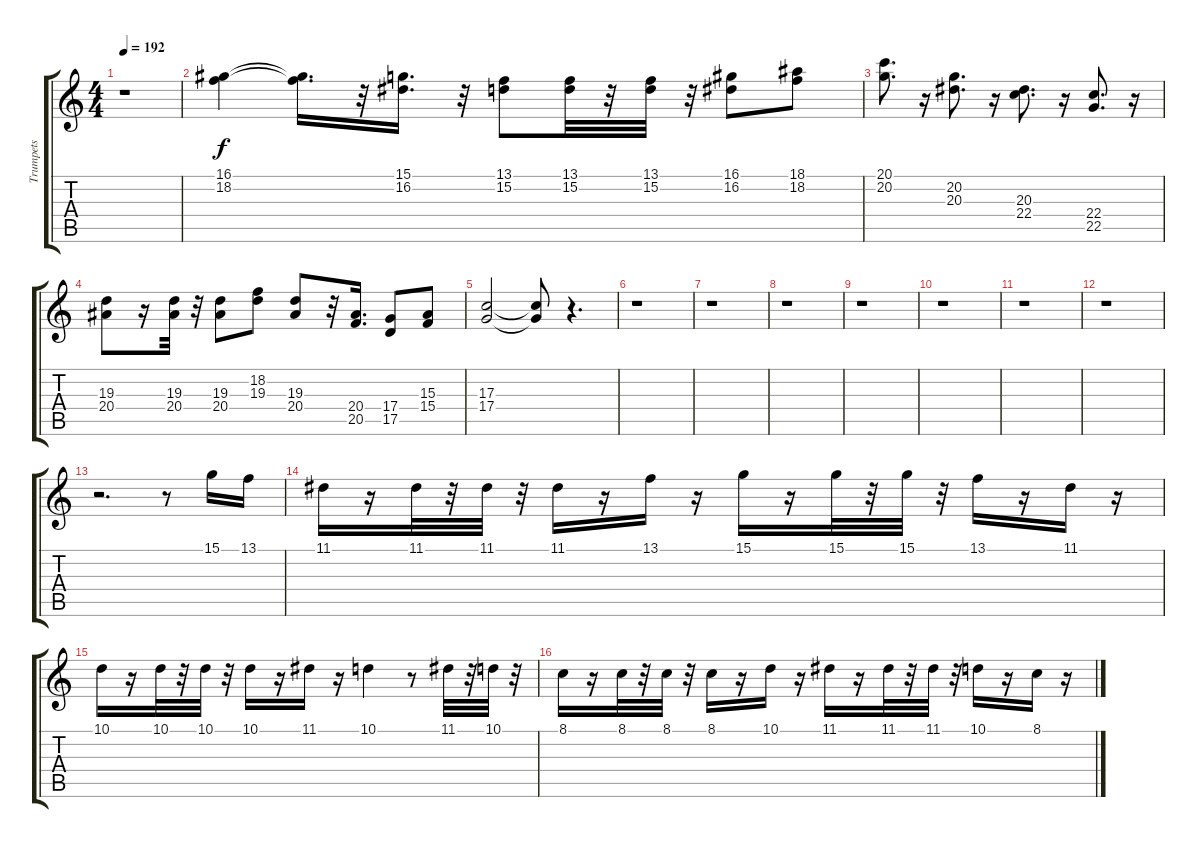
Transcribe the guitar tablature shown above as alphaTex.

\track ("Trumpets" "Trumpets") {instrument trumpet}
\staff {score tabs}
\tuning (E4 B3 G3 D3 A2 E2) {hide}
\ts (4 4)
\tempo 192
\clef g2
\ks c
r.1{dy f} |
(16.1 18.2).4 (16.1{t} 18.2{t}).16{d} r.32 (15.1 16.2).16{d} r.32 (13.1 15.2).8 (13.1 15.2).32 r.32 (13.1 15.2).32 r.32 (16.1 16.2).8 (18.1 18.2).8 |
(20.1 20.2).8{d} r.16 (20.2 20.3).8{d} r.16 (20.3 22.4).8{d} r.16 (22.4 22.5).8{d} r.16 |
(19.3 20.4).8 r.16 (19.3 20.4).32 r.32 (19.3 20.4).8 (18.2 19.3).8 (19.3 20.4).8 r.32 (20.4 20.5).16{d} (17.4 17.5).8 (15.3 15.4).8 |
(17.3 17.4).2 (17.3{t} 17.4{t}).8 r.4{d} |
r.1 |
r.1 |
r.1 |
r.1 |
r.1 |
r.1 |
r.1 |
r.2{d} r.8 15.1.16 13.1.16 |
11.1.16 r.16 11.1.32 r.32 11.1.32 r.32 11.1.16 r.16 13.1.16 r.16 15.1.16 r.16 15.1.32 r.32 15.1.32 r.32 13.1.16 r.16 11.1.16 r.16 |
10.1.16 r.16 10.1.32 r.32 10.1.32 r.32 10.1.16 r.16 11.1.16 r.16 10.1.4 r.8 11.1.32 r.32 10.1.32 r.32 |
8.1.16 r.16 8.1.32 r.32 8.1.32 r.32 8.1.16 r.16 10.1.16 r.16 11.1.16 r.16 11.1.32 r.32 11.1.32 r.32 10.1.16 r.16 8.1.16 r.16
